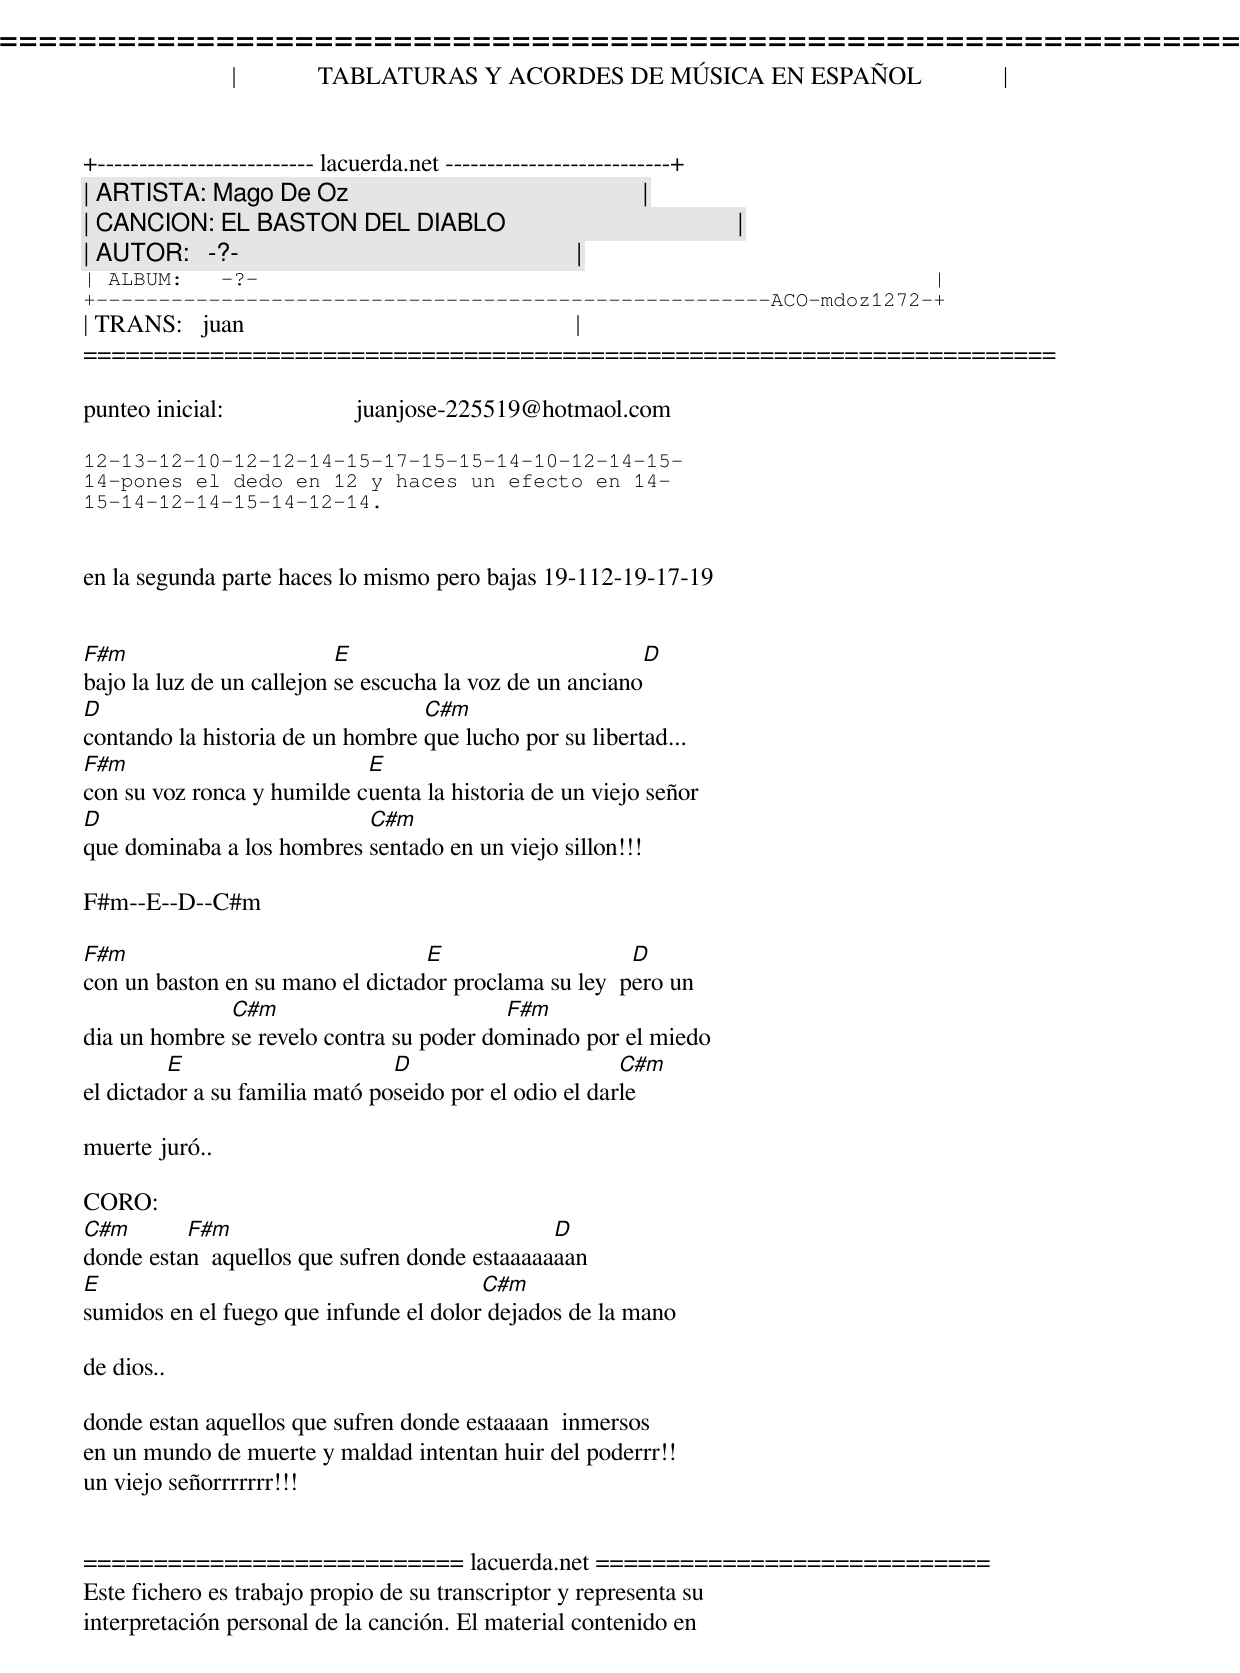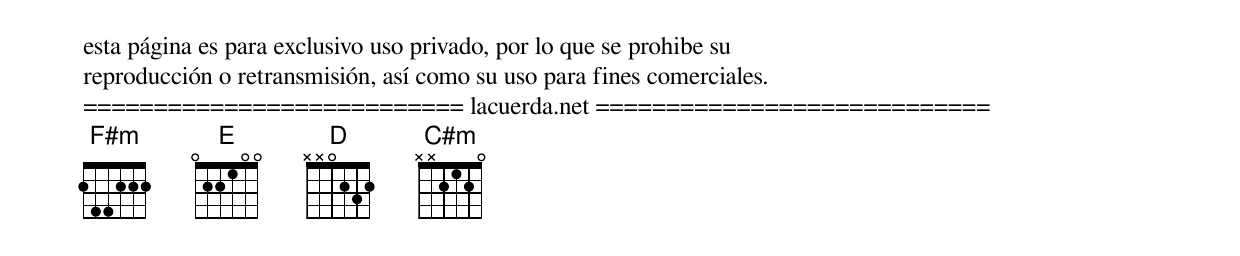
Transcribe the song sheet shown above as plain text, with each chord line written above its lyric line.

=====================================================================
|             TABLATURAS Y ACORDES DE MÚSICA EN ESPAÑOL             |
+-------------------------- lacuerda.net ---------------------------+
| ARTISTA: Mago De Oz                                               |
| CANCION: EL BASTON DEL DIABLO                                     |
| AUTOR:   -?-                                                      |
| ALBUM:   -?-                                                      |
+------------------------------------------------------ACO-mdoz1272-+
| TRANS:   juan                                                     |
=====================================================================

punteo inicial:                     juanjose-225519@hotmaol.com

12-13-12-10-12-12-14-15-17-15-15-14-10-12-14-15-
14-pones el dedo en 12 y haces un efecto en 14-
15-14-12-14-15-14-12-14.


en la segunda parte haces lo mismo pero bajas 19-112-19-17-19


F#m                        E                                D
bajo la luz de un callejon se escucha la voz de un anciano
D                                 C#m
contando la historia de un hombre que lucho por su libertad...
F#m                         E
con su voz ronca y humilde cuenta la historia de un viejo señor
D                          C#m
que dominaba a los hombres sentado en un viejo sillon!!!

F#m--E--D--C#m

F#m                               E                    D
con un baston en su mano el dictador proclama su ley  pero un
              C#m                         F#m
dia un hombre se revelo contra su poder dominado por el miedo
         E                      D                       C#m
el dictador a su familia mató poseido por el odio el darle

muerte juró..

CORO:
C#m       F#m                                  D
donde estan  aquellos que sufren donde estaaaaaaan
E                                       C#m
sumidos en el fuego que infunde el dolor dejados de la mano

de dios..

donde estan aquellos que sufren donde estaaaan  inmersos
en un mundo de muerte y maldad intentan huir del poderrr!!
un viejo señorrrrrrr!!!


=========================== lacuerda.net ============================
Este fichero es trabajo propio de su transcriptor y representa su
interpretación personal de la canción. El material contenido en
esta página es para exclusivo uso privado, por lo que se prohibe su
reproducción o retransmisión, así como su uso para fines comerciales.
=========================== lacuerda.net ============================
